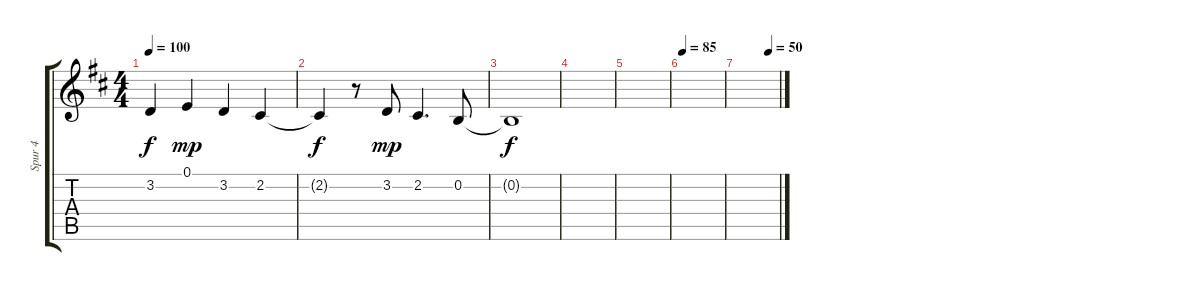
\track ("Spur 4" "Spur 4") {instrument oboe}
\staff {score tabs}
\tuning (E4 B3 G3 D3 A2 E2) {hide}
\ts (4 4)
\tempo 100
\clef g2
\ks d
3.2{t}.4{dy f} 0.1.4{dy mp} 3.2.4 2.2.4 |
2.2{t}.4{dy f} r.8 3.2.8{dy mp} 2.2.4{d} 0.2.8 |
0.2{t}.1{dy f} |
|
|
\tempo 85
|
\tempo (50 0.75)
